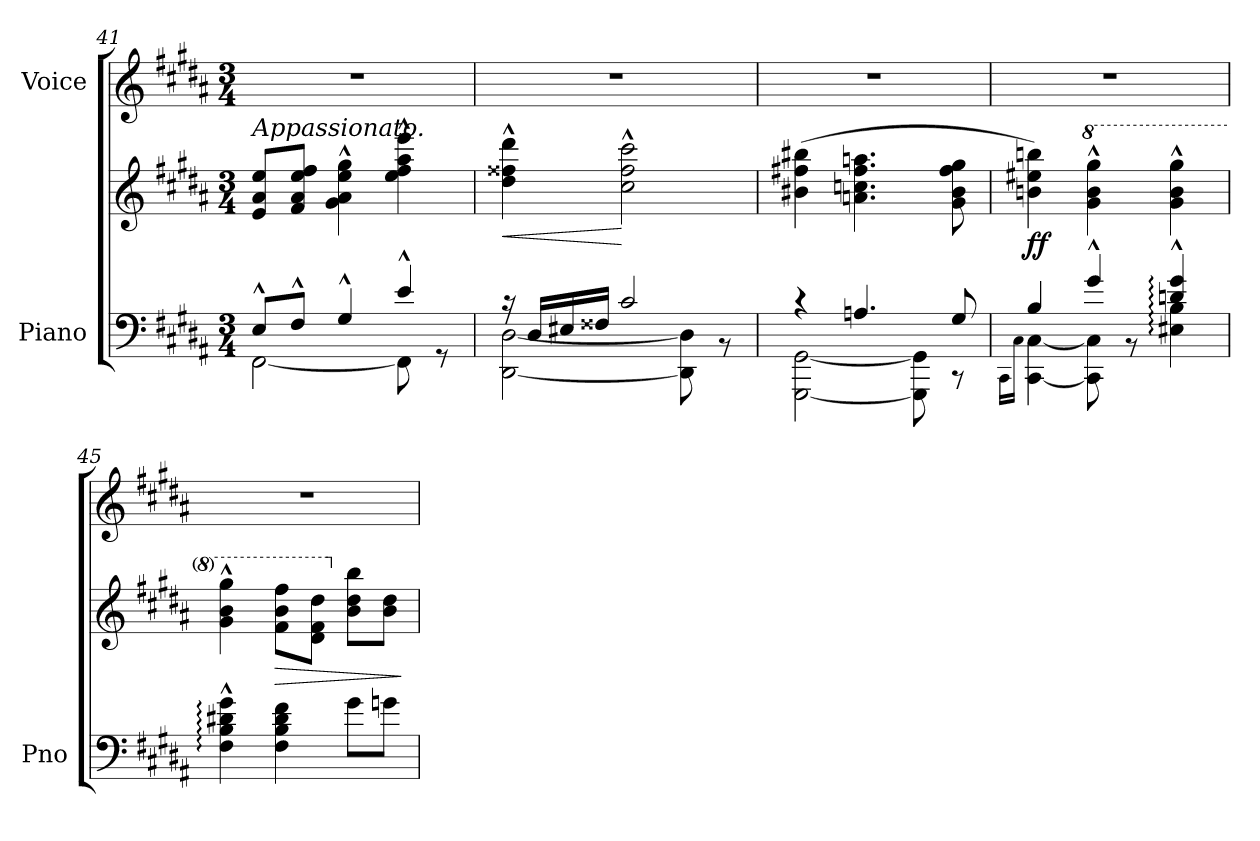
**kern	**kern	**dynam	**kern
*part2	*part2	*part2	*part1
*staff3	*staff2	*staff2/3	*staff1
*I"Piano	*	*	*I"Voice
*I'Pno	*	*	*
*clefF4	*clefG2	*	*clefG2
*k[f#c#g#d#a#]	*k[f#c#g#d#a#]	*	*k[f#c#g#d#a#]
*M3/4	*M3/4	*	*M3/4
=41	=41	=41	=41
*^	*	*	*
!	!	!LO:TX:a:i:t=Appassionato.	!	!
!	!	!	!LO:DY:b	!
!	!	!	!LO:DY:n=1:b	!
8E^^/L	[2FF#\	8e/ 8a#/ 8ee/L	other-dynamics f	2.r
8F#^^/J	.	8f#/ 8a#/ 8ee/ 8ff#/J	.	.
4G#^^/	.	4g#\^^ 4a#\^^ 4ee\^^ 4gg#\^^	.	.
4e^^/	8FF#\]	4ee\^^ 4ff#\^^ 4aa#\^^ 4eee\^^	.	.
.	8r	.	.	.
=42	=42	=42	=42	=42
!	!	!	!LO:HP:b	!
16r	[2DD#\ [2D#\	4dd#\^^ 4ff##X\^^ 4ddd#\^^	<	2.r
16D#/LL	.	.	.	.
16E#X/	.	.	.	.
16F##X/JJ	.	.	.	.
2c#/	.	2cc#\^^ 2ff##\^^ 2ccc#\^^	[	.
.	8DD#\] 8D#\]	.	.	.
.	8r	.	.	.
!!LO:LB:g=z
=43	=43	=43	=43	=43
!	!	!	!LO:DY:b	!
!	!	!	!LO:DY:n=1:b	!
4r	[2GGG#\ [2GG#\	(>4b#X\ 4ff#X\ 4bb#X\	other-dynamics f	2.r
4.An/	.	4.an\ 4.ccn\ 4.ff#\ 4.aan\	.	.
.	8GGG#\] 8GG#\]	.	.	.
8G#/	8r	8g#\ 8b#\ 8ff#\ 8gg#\	.	.
=44	=44	=44	=44	=44
.	16qCC#\LL	.	.	.
.	16qC#\JJ	.	.	.
!	!	!	!LO:DY:b	!
4B/	[4CC#\ [4C#\	4bn\ 4ee#X\ 4bbn\)	ff	2.r
*	*	*8va	*	*
4g#^^/	8CC#\] 8C#\]	4gg#\^^ 4bb\^^ 4ggg#\^^	.	.
.	8r	.	.	.
4dn/:^^ 4g#/:^^	4E#X\: 4B\:	4gg#\^^ 4bb\^^ 4ggg#\^^	.	.
*v	*v	*	*	*
=45	=45	=45	=45
4F#\:^^ 4B\:^^ 4d#X\:^^ 4g#\:^^	4gg#\^^ 4bb\^^ 4ggg#\^^	.	2.r
!	!	!LO:HP:b	!
4F#\ 4B\ 4d#\ 4f#\	8ff#\ 8bb\ 8fff#\L	>	.
.	8dd#\ 8ff#\ 8ddd#\J	.	.
*	*X8va	*	*
8g#\L	8b\ 8dd#\ 8bb\L	.	.
8gn\J	8b\ 8dd#\J	.	.
.	.	]	.
=	=	=	=
*-	*-	*-	*-
